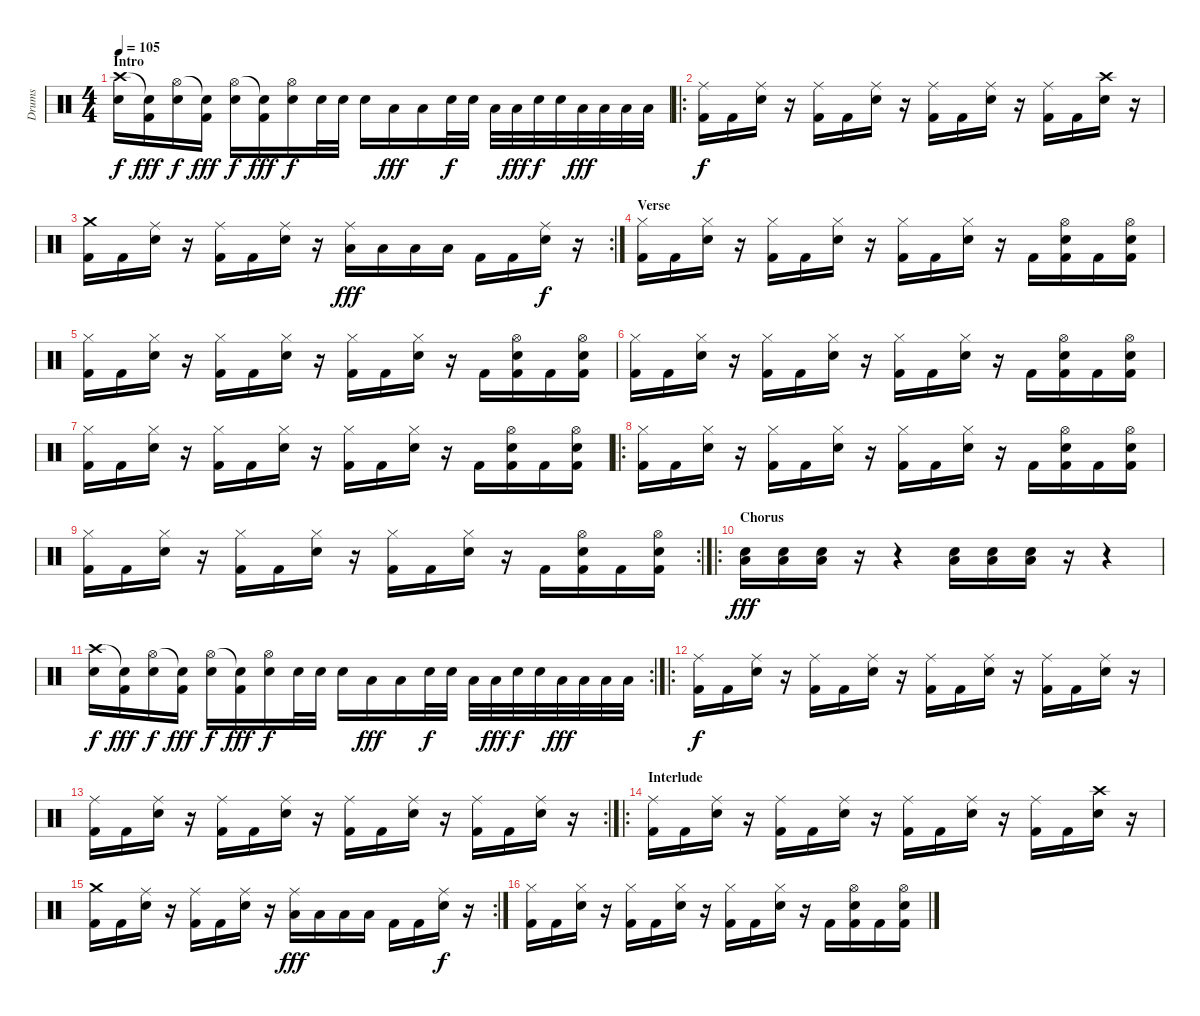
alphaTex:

\track ("Drums" "Drums") {instrument percussion}
\staff {score}
\articulation defaults
\ts (4 4)
\section ("" "Intro")
\tempo 105
\clef neutral
\ks c
("Crash high (hit)" "Snare (hit) 2").16{dy f} ("Snare (hit)"{t} "Kick (hit) 2").16{dy fff} ("Hi-Hat (open)" "Snare (hit) 2").16{dy f} ("Snare (hit)"{t} "Kick (hit) 2").16{dy fff} ("Hi-Hat (open)" "Snare (hit) 2").16{dy f} ("Snare (hit)"{t} "Kick (hit) 2").16{dy fff} ("Hi-Hat (open)" "Snare (hit) 2").16{dy f} "Snare (hit) 2".32 "Snare (hit) 2".32 "Snare (hit) 2".16 "Low Tom (hit)".16{dy fff} "Low Floor Tom (hit)".16 "Snare (hit) 2".32{dy f} "Snare (hit) 2".32 "Low Tom (hit)".32 "Low Tom (hit)".32{dy fff} "Snare (hit) 2".32{dy f} "Snare (hit) 2".32 "Low Floor Tom (hit)".32{dy fff} "Low Floor Tom (hit)".32 "Low Floor Tom (hit)".32 "Low Floor Tom (hit)".32 |
\ro
("Ride (middle)" "Kick (hit) 2").16{dy f} "Kick (hit) 2".16 ("Ride (middle)" "Snare (hit) 2").16 r.16 ("Ride (middle)" "Kick (hit) 2").16 "Kick (hit) 2".16 ("Ride (middle)" "Snare (hit) 2").16 r.16 ("Ride (middle)" "Kick (hit) 2").16 "Kick (hit) 2".16 ("Ride (middle)" "Snare (hit) 2").16 r.16 ("Ride (middle)" "Kick (hit) 2").16 "Kick (hit) 2".16 ("Crash high (hit)" "Snare (hit) 2").16 r.16 |
\rc 2
("Crash medium (hit)" "Kick (hit) 2").16 "Kick (hit) 2".16 ("Ride (middle)" "Snare (hit) 2").16 r.16 ("Ride (middle)" "Kick (hit) 2").16 "Kick (hit) 2".16 ("Ride (middle)" "Snare (hit) 2").16 r.16 ("Ride (middle)" "Low Tom (hit)").16{dy fff} "Low Tom (hit)".16 "Low Floor Tom (hit)".16 "Low Floor Tom (hit)".16 "Kick (hit) 2".16 "Kick (hit) 2".16 ("Ride (middle)" "Snare (hit) 2").16{dy f} r.16 |
\section ("" "Verse")
("Hi-Hat (closed)" "Kick (hit) 2").16 "Kick (hit) 2".16 ("Hi-Hat (closed)" "Snare (hit) 2").16 r.16 ("Hi-Hat (closed)" "Kick (hit) 2").16 "Kick (hit) 2".16 ("Hi-Hat (closed)" "Snare (hit) 2").16 r.16 ("Hi-Hat (closed)" "Kick (hit) 2").16 "Kick (hit) 2".16 ("Hi-Hat (closed)" "Snare (hit) 2").16 r.16 "Kick (hit) 2".16 ("Hi-Hat (open)" "Snare (hit) 2" "Kick (hit) 2").16 "Kick (hit) 2".16 ("Hi-Hat (open)" "Snare (hit) 2" "Kick (hit) 2").16 |
("Hi-Hat (closed)" "Kick (hit) 2").16 "Kick (hit) 2".16 ("Hi-Hat (closed)" "Snare (hit) 2").16 r.16 ("Hi-Hat (closed)" "Kick (hit) 2").16 "Kick (hit) 2".16 ("Hi-Hat (closed)" "Snare (hit) 2").16 r.16 ("Hi-Hat (closed)" "Kick (hit) 2").16 "Kick (hit) 2".16 ("Hi-Hat (closed)" "Snare (hit) 2").16 r.16 "Kick (hit) 2".16 ("Hi-Hat (open)" "Snare (hit) 2" "Kick (hit) 2").16 "Kick (hit) 2".16 ("Hi-Hat (open)" "Snare (hit) 2" "Kick (hit) 2").16 |
("Hi-Hat (closed)" "Kick (hit) 2").16 "Kick (hit) 2".16 ("Hi-Hat (closed)" "Snare (hit) 2").16 r.16 ("Hi-Hat (closed)" "Kick (hit) 2").16 "Kick (hit) 2".16 ("Hi-Hat (closed)" "Snare (hit) 2").16 r.16 ("Hi-Hat (closed)" "Kick (hit) 2").16 "Kick (hit) 2".16 ("Hi-Hat (closed)" "Snare (hit) 2").16 r.16 "Kick (hit) 2".16 ("Hi-Hat (open)" "Snare (hit) 2" "Kick (hit) 2").16 "Kick (hit) 2".16 ("Hi-Hat (open)" "Snare (hit) 2" "Kick (hit) 2").16 |
("Hi-Hat (closed)" "Kick (hit) 2").16 "Kick (hit) 2".16 ("Hi-Hat (closed)" "Snare (hit) 2").16 r.16 ("Hi-Hat (closed)" "Kick (hit) 2").16 "Kick (hit) 2".16 ("Hi-Hat (closed)" "Snare (hit) 2").16 r.16 ("Hi-Hat (closed)" "Kick (hit) 2").16 "Kick (hit) 2".16 ("Hi-Hat (closed)" "Snare (hit) 2").16 r.16 "Kick (hit) 2".16 ("Hi-Hat (open)" "Snare (hit) 2" "Kick (hit) 2").16 "Kick (hit) 2".16 ("Hi-Hat (open)" "Snare (hit) 2" "Kick (hit) 2").16 |
\ro
("Hi-Hat (closed)" "Kick (hit) 2").16 "Kick (hit) 2".16 ("Hi-Hat (closed)" "Snare (hit) 2").16 r.16 ("Hi-Hat (closed)" "Kick (hit) 2").16 "Kick (hit) 2".16 ("Hi-Hat (closed)" "Snare (hit) 2").16 r.16 ("Hi-Hat (closed)" "Kick (hit) 2").16 "Kick (hit) 2".16 ("Hi-Hat (closed)" "Snare (hit) 2").16 r.16 "Kick (hit) 2".16 ("Hi-Hat (open)" "Snare (hit) 2" "Kick (hit) 2").16 "Kick (hit) 2".16 ("Hi-Hat (open)" "Snare (hit) 2" "Kick (hit) 2").16 |
\rc 2
("Hi-Hat (closed)" "Kick (hit) 2").16 "Kick (hit) 2".16 ("Hi-Hat (closed)" "Snare (hit) 2").16 r.16 ("Hi-Hat (closed)" "Kick (hit) 2").16 "Kick (hit) 2".16 ("Hi-Hat (closed)" "Snare (hit) 2").16 r.16 ("Hi-Hat (closed)" "Kick (hit) 2").16 "Kick (hit) 2".16 ("Hi-Hat (closed)" "Snare (hit) 2").16 r.16 "Kick (hit) 2".16 ("Hi-Hat (open)" "Snare (hit) 2" "Kick (hit) 2").16 "Kick (hit) 2".16 ("Hi-Hat (open)" "Snare (hit) 2" "Kick (hit) 2").16 |
\ro
\section ("" "Chorus")
("Snare (hit) 2" "Low Floor Tom (hit)").16{dy fff} ("Snare (hit) 2" "Low Floor Tom (hit)").16 ("Snare (hit) 2" "Low Floor Tom (hit)").16 r.16 r.4 ("Snare (hit) 2" "Low Floor Tom (hit)").16 ("Snare (hit) 2" "Low Floor Tom (hit)").16 ("Snare (hit) 2" "Low Floor Tom (hit)").16 r.16 r.4 |
\rc 2
("Crash high (hit)" "Snare (hit) 2").16{dy f} ("Snare (hit)"{t} "Kick (hit) 2").16{dy fff} ("Hi-Hat (open)" "Snare (hit) 2").16{dy f} ("Snare (hit)"{t} "Kick (hit) 2").16{dy fff} ("Hi-Hat (open)" "Snare (hit) 2").16{dy f} ("Snare (hit)"{t} "Kick (hit) 2").16{dy fff} ("Hi-Hat (open)" "Snare (hit) 2").16{dy f} "Snare (hit) 2".32 "Snare (hit) 2".32 "Snare (hit) 2".16 "Low Tom (hit)".16{dy fff} "Low Floor Tom (hit)".16 "Snare (hit) 2".32{dy f} "Snare (hit) 2".32 "Low Tom (hit)".32 "Low Tom (hit)".32{dy fff} "Snare (hit) 2".32{dy f} "Snare (hit) 2".32 "Low Floor Tom (hit)".32{dy fff} "Low Floor Tom (hit)".32 "Low Floor Tom (hit)".32 "Low Floor Tom (hit)".32 |
\ro
("Ride (middle)" "Kick (hit) 2").16{dy f} "Kick (hit) 2".16 ("Ride (middle)" "Snare (hit) 2").16 r.16 ("Ride (middle)" "Kick (hit) 2").16 "Kick (hit) 2".16 ("Ride (middle)" "Snare (hit) 2").16 r.16 ("Ride (middle)" "Kick (hit) 2").16 "Kick (hit) 2".16 ("Ride (middle)" "Snare (hit) 2").16 r.16 ("Ride (middle)" "Kick (hit) 2").16 "Kick (hit) 2".16 ("Ride (middle)" "Snare (hit) 2").16 r.16 |
\rc 2
("Ride (middle)" "Kick (hit) 2").16 "Kick (hit) 2".16 ("Ride (middle)" "Snare (hit) 2").16 r.16 ("Ride (middle)" "Kick (hit) 2").16 "Kick (hit) 2".16 ("Ride (middle)" "Snare (hit) 2").16 r.16 ("Ride (middle)" "Kick (hit) 2").16 "Kick (hit) 2".16 ("Ride (middle)" "Snare (hit) 2").16 r.16 ("Ride (middle)" "Kick (hit) 2").16 "Kick (hit) 2".16 ("Ride (middle)" "Snare (hit) 2").16 r.16 |
\ro
\section ("" "Interlude")
("Ride (middle)" "Kick (hit) 2").16 "Kick (hit) 2".16 ("Ride (middle)" "Snare (hit) 2").16 r.16 ("Ride (middle)" "Kick (hit) 2").16 "Kick (hit) 2".16 ("Ride (middle)" "Snare (hit) 2").16 r.16 ("Ride (middle)" "Kick (hit) 2").16 "Kick (hit) 2".16 ("Ride (middle)" "Snare (hit) 2").16 r.16 ("Ride (middle)" "Kick (hit) 2").16 "Kick (hit) 2".16 ("Crash high (hit)" "Snare (hit) 2").16 r.16 |
\rc 2
("Crash medium (hit)" "Kick (hit) 2").16 "Kick (hit) 2".16 ("Ride (middle)" "Snare (hit) 2").16 r.16 ("Ride (middle)" "Kick (hit) 2").16 "Kick (hit) 2".16 ("Ride (middle)" "Snare (hit) 2").16 r.16 ("Ride (middle)" "Low Tom (hit)").16{dy fff} "Low Tom (hit)".16 "Low Floor Tom (hit)".16 "Low Floor Tom (hit)".16 "Kick (hit) 2".16 "Kick (hit) 2".16 ("Ride (middle)" "Snare (hit) 2").16{dy f} r.16 |
("Hi-Hat (closed)" "Kick (hit) 2").16 "Kick (hit) 2".16 ("Hi-Hat (closed)" "Snare (hit) 2").16 r.16 ("Hi-Hat (closed)" "Kick (hit) 2").16 "Kick (hit) 2".16 ("Hi-Hat (closed)" "Snare (hit) 2").16 r.16 ("Hi-Hat (closed)" "Kick (hit) 2").16 "Kick (hit) 2".16 ("Hi-Hat (closed)" "Snare (hit) 2").16 r.16 "Kick (hit) 2".16 ("Hi-Hat (open)" "Snare (hit) 2" "Kick (hit) 2").16 "Kick (hit) 2".16 ("Hi-Hat (open)" "Snare (hit) 2" "Kick (hit) 2").16
